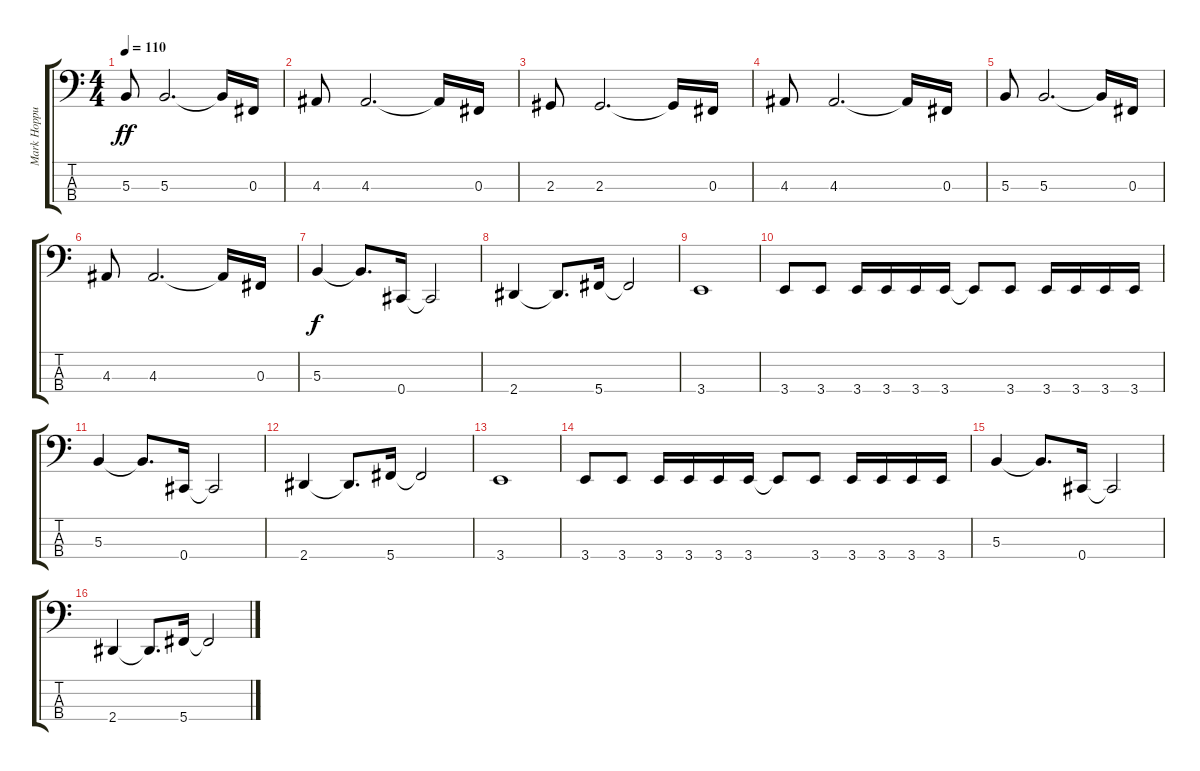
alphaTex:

\track ("Mark Hoppus Bass" "Mark Hoppu") {instrument fretlessbass}
\staff {score tabs}
\tuning (E2 B1 Gb1 Db1) {hide}
\ts (4 4)
\tempo 110
\clef f4
\ks c
5.3.8{dy ff} 5.3.2{d} 5.3{t}.16 0.3.16 |
4.3.8 4.3.2{d} 4.3{t}.16 0.3.16 |
2.3.8 2.3.2{d} 2.3{t}.16 0.3.16 |
4.3.8 4.3.2{d} 4.3{t}.16 0.3.16 |
5.3.8 5.3.2{d} 5.3{t}.16 0.3.16 |
4.3.8 4.3.2{d} 4.3{t}.16 0.3.16 |
5.3.4{dy f} 5.3{t}.8{d} 0.4.16 0.4{t}.2 |
2.4.4 2.4{t}.8{d} 5.4.16 5.4{t}.2 |
3.4.1 |
3.4.8 3.4.8 3.4.16 3.4.16 3.4.16 3.4.16 3.4{t}.8 3.4.8 3.4.16 3.4.16 3.4.16 3.4.16 |
5.3.4 5.3{t}.8{d} 0.4.16 0.4{t}.2 |
2.4.4 2.4{t}.8{d} 5.4.16 5.4{t}.2 |
3.4.1 |
3.4.8 3.4.8 3.4.16 3.4.16 3.4.16 3.4.16 3.4{t}.8 3.4.8 3.4.16 3.4.16 3.4.16 3.4.16 |
5.3.4 5.3{t}.8{d} 0.4.16 0.4{t}.2 |
2.4.4 2.4{t}.8{d} 5.4.16 5.4{t}.2
